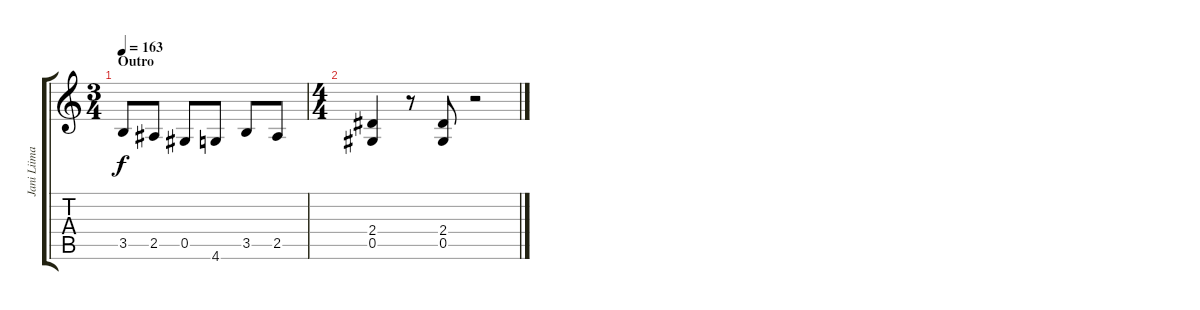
\track ("Jani Liimatainen" "Jani Liima") {mute instrument distortionguitar}
\staff {score tabs}
\tuning (Eb4 Bb3 Gb3 Db3 Ab2 Eb2) {hide}
\ts (3 4)
\section ("" "Outro")
\tempo 163
\clef g2
\ks c
3.5.8{dy f} 2.5.8 0.5.8 4.6.8 3.5.8 2.5.8 |
\ts (4 4)
(2.4 0.5).4 r.8 (2.4 0.5).8 r.2
